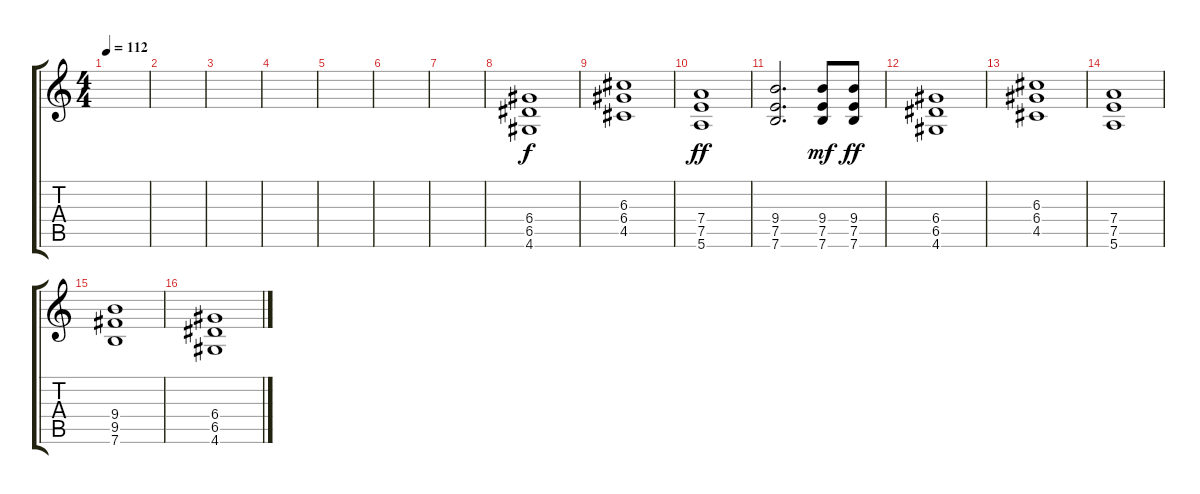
\track "" {instrument distortionguitar}
\staff {score tabs}
\tuning (E4 B3 G3 D3 A2 E2) {hide}
\ts (4 4)
\tempo 112
\clef g2
\ks c
|
|
|
|
|
|
|
(6.4 6.5 4.6).1 |
(6.3 6.4 4.5).1{dy f} |
(7.4 7.5 5.6).1{dy ff} |
(9.4 7.5 7.6).2{d} (9.4 7.5 7.6).8{dy mf} (9.4 7.5 7.6).8{dy ff} |
(6.4 6.5 4.6).1 |
(6.3 6.4 4.5).1 |
(7.4 7.5 5.6).1 |
(9.4 9.5 7.6).1 |
(6.4 6.5 4.6).1
